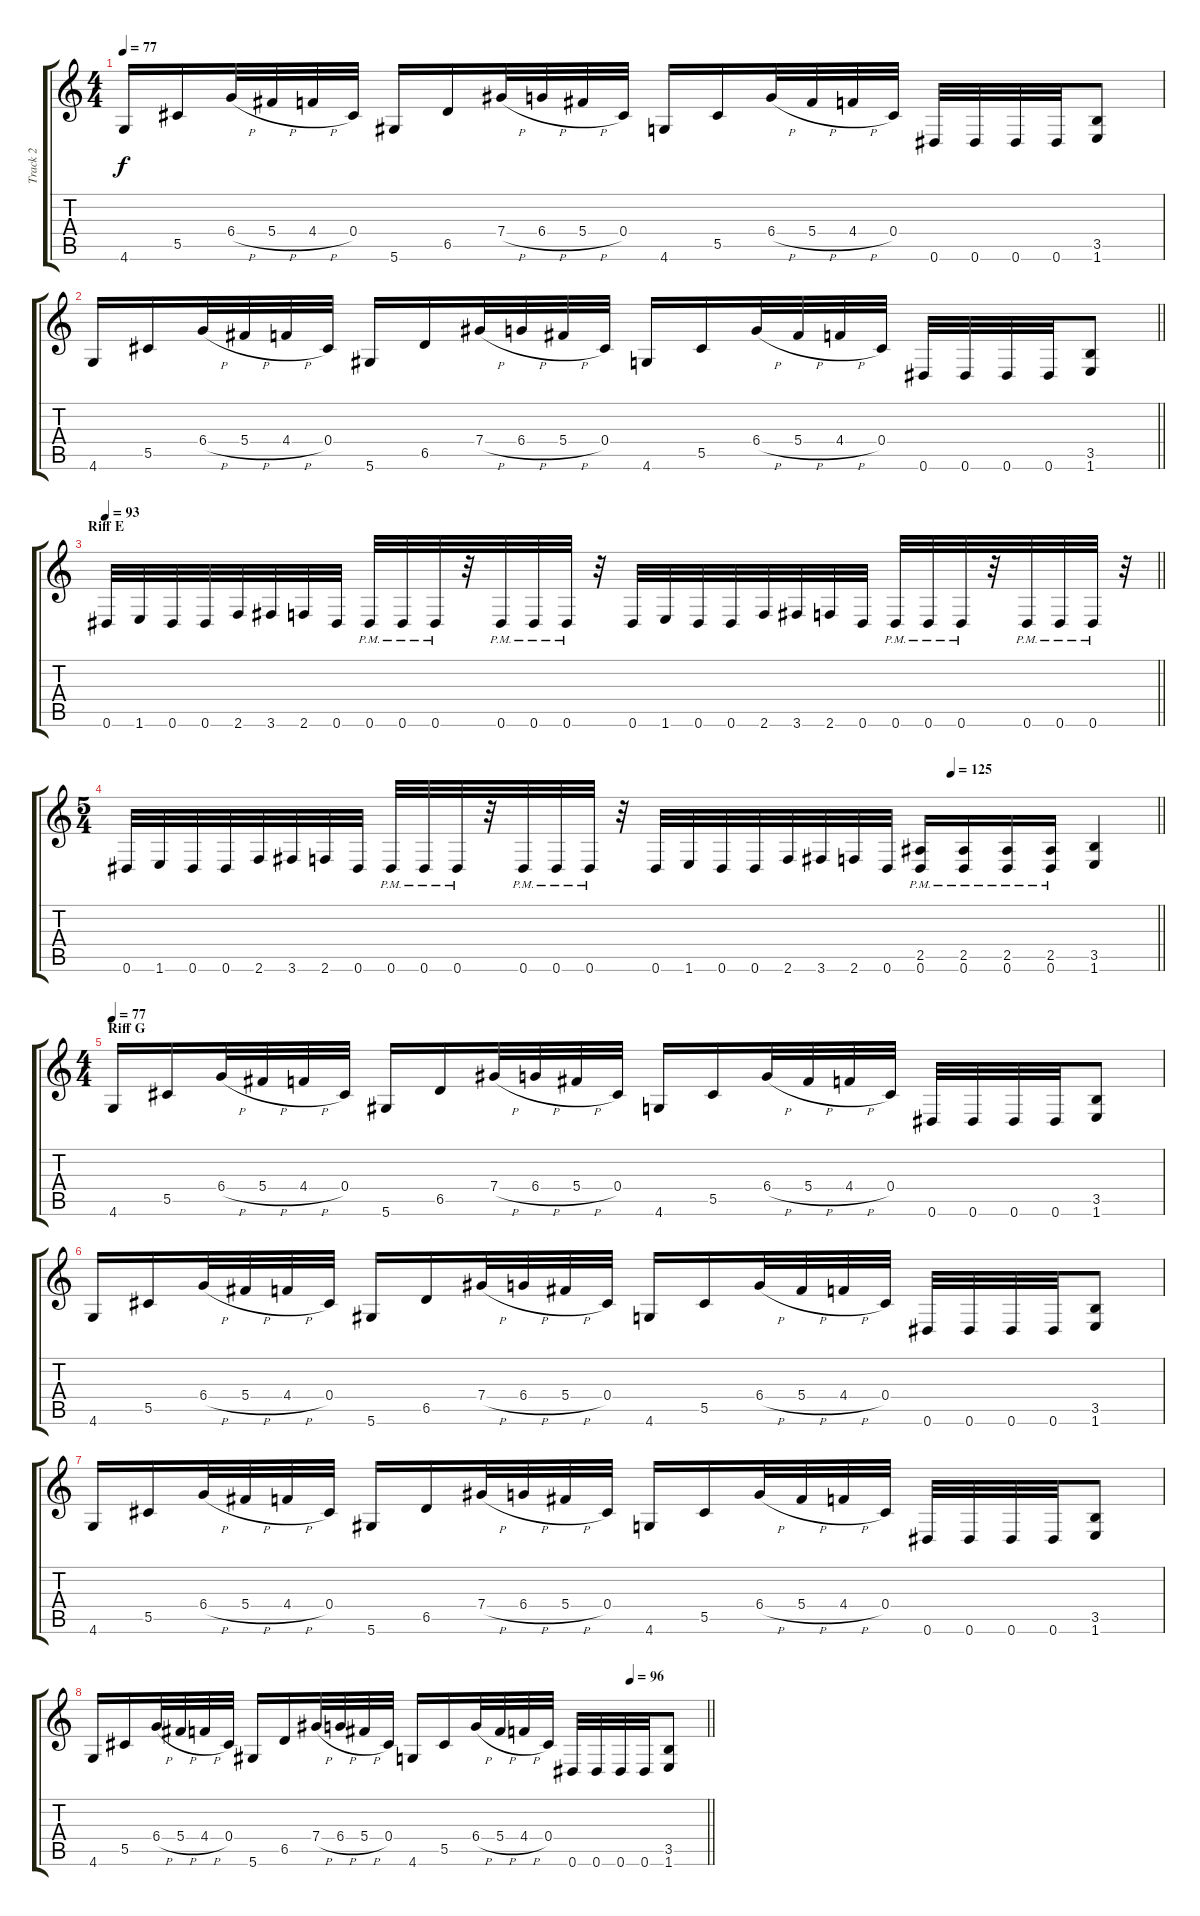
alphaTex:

\track ("Track 2" "Track 2") {instrument distortionguitar}
\staff {score tabs}
\tuning (Eb4 Bb3 Gb3 Db3 Ab2 Eb2) {hide}
\ts (4 4)
\tempo 77
\clef g2
\ks c
4.6.16{dy f} 5.5.16 6.4{h}.32 5.4{h}.32 4.4{h}.32 0.4.32 5.6.16 6.5.16 7.4{h}.32 6.4{h}.32 5.4{h}.32 0.4.32 4.6.16 5.5.16 6.4{h}.32 5.4{h}.32 4.4{h}.32 0.4.32 0.6.32 0.6.32 0.6.32 0.6.32 (3.5 1.6).8 |
\barLineRight lightlight
4.6.16 5.5.16 6.4{h}.32 5.4{h}.32 4.4{h}.32 0.4.32 5.6.16 6.5.16 7.4{h}.32 6.4{h}.32 5.4{h}.32 0.4.32 4.6.16 5.5.16 6.4{h}.32 5.4{h}.32 4.4{h}.32 0.4.32 0.6.32 0.6.32 0.6.32 0.6.32 (3.5 1.6).8 |
\section ("" "Riff E")
\tempo 93
\barLineRight lightlight
0.6.32 1.6.32 0.6.32 0.6.32 2.6.32 3.6.32 2.6.32 0.6.32 0.6{pm}.32 0.6{pm}.32 0.6{pm}.32 r.32 0.6{pm}.32 0.6{pm}.32 0.6{pm}.32 r.32 0.6.32 1.6.32 0.6.32 0.6.32 2.6.32 3.6.32 2.6.32 0.6.32 0.6{pm}.32 0.6{pm}.32 0.6{pm}.32 r.32 0.6{pm}.32 0.6{pm}.32 0.6{pm}.32 r.32 |
\ts (5 4)
\tempo (125 0.8)
\barLineRight lightlight
0.6.32 1.6.32 0.6.32 0.6.32 2.6.32 3.6.32 2.6.32 0.6.32 0.6{pm}.32 0.6{pm}.32 0.6{pm}.32 r.32 0.6{pm}.32 0.6{pm}.32 0.6{pm}.32 r.32 0.6.32 1.6.32 0.6.32 0.6.32 2.6.32 3.6.32 2.6.32 0.6.32 (2.5{pm} 0.6{pm}).16 (2.5{pm} 0.6{pm}).16 (2.5{pm} 0.6{pm}).16 (2.5{pm} 0.6{pm}).16 (3.5 1.6).4 |
\ts (4 4)
\section ("" "Riff G")
\tempo 77
4.6.16 5.5.16 6.4{h}.32 5.4{h}.32 4.4{h}.32 0.4.32 5.6.16 6.5.16 7.4{h}.32 6.4{h}.32 5.4{h}.32 0.4.32 4.6.16 5.5.16 6.4{h}.32 5.4{h}.32 4.4{h}.32 0.4.32 0.6.32 0.6.32 0.6.32 0.6.32 (3.5 1.6).8 |
4.6.16 5.5.16 6.4{h}.32 5.4{h}.32 4.4{h}.32 0.4.32 5.6.16 6.5.16 7.4{h}.32 6.4{h}.32 5.4{h}.32 0.4.32 4.6.16 5.5.16 6.4{h}.32 5.4{h}.32 4.4{h}.32 0.4.32 0.6.32 0.6.32 0.6.32 0.6.32 (3.5 1.6).8 |
4.6.16 5.5.16 6.4{h}.32 5.4{h}.32 4.4{h}.32 0.4.32 5.6.16 6.5.16 7.4{h}.32 6.4{h}.32 5.4{h}.32 0.4.32 4.6.16 5.5.16 6.4{h}.32 5.4{h}.32 4.4{h}.32 0.4.32 0.6.32 0.6.32 0.6.32 0.6.32 (3.5 1.6).8 |
\tempo (96 0.875)
\barLineRight lightlight
4.6.16 5.5.16 6.4{h}.32 5.4{h}.32 4.4{h}.32 0.4.32 5.6.16 6.5.16 7.4{h}.32 6.4{h}.32 5.4{h}.32 0.4.32 4.6.16 5.5.16 6.4{h}.32 5.4{h}.32 4.4{h}.32 0.4.32 0.6.32 0.6.32 0.6.32 0.6.32 (3.5 1.6).8
